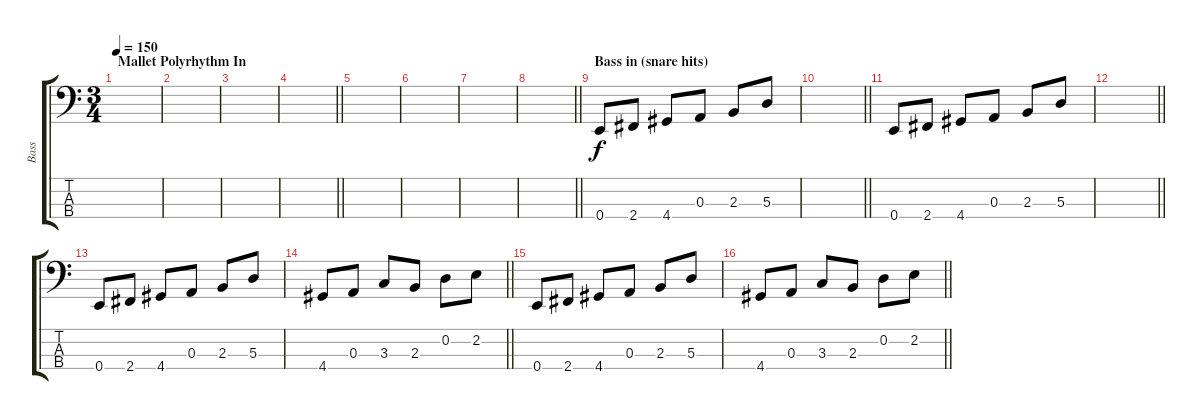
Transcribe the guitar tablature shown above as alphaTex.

\track ("Bass" "Bass") {instrument electricbassfinger}
\staff {score tabs}
\tuning (G2 D2 A1 E1) {hide}
\ts (3 4)
\section ("" "Mallet Polyrhythm In")
\tempo 150
\clef f4
\ks c
|
|
|
\barLineRight lightlight
|
|
|
|
\barLineRight lightlight
|
\section ("" "Bass in (snare hits)")
0.4.8 2.4.8 4.4.8 0.3.8 2.3.8 5.3.8 |
\barLineRight lightlight
|
0.4.8 2.4.8 4.4.8 0.3.8 2.3.8 5.3.8 |
\barLineRight lightlight
|
0.4.8 2.4.8 4.4.8 0.3.8 2.3.8 5.3.8 |
\barLineRight lightlight
4.4.8 0.3.8 3.3.8 2.3.8 0.2.8 2.2.8 |
0.4.8 2.4.8 4.4.8 0.3.8 2.3.8 5.3.8 |
\barLineRight lightlight
4.4.8 0.3.8 3.3.8 2.3.8 0.2.8 2.2.8
